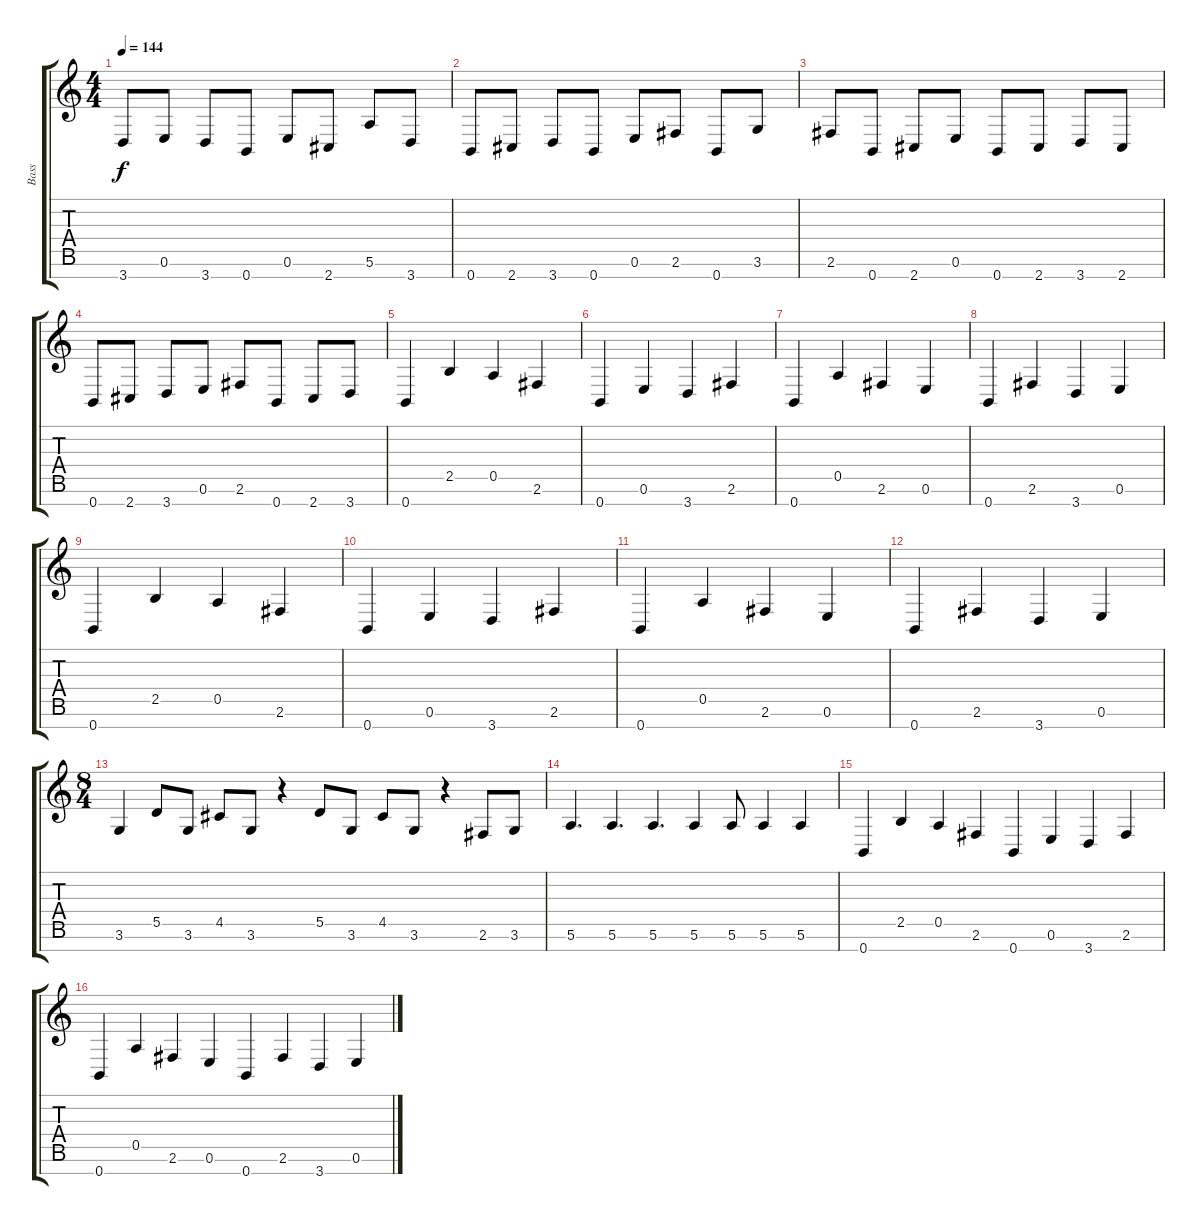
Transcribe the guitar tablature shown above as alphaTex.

\track ("Bass" "Bass") {instrument electricbassfinger}
\staff {score tabs}
\tuning (E4 B3 G3 D3 A2 E2 B1) {hide}
\ts (4 4)
\tempo 144
\clef g2
\ks c
3.7.8{dy f} 0.6.8 3.7.8 0.7.8 0.6.8 2.7.8 5.6.8 3.7.8 |
0.7.8 2.7.8 3.7.8 0.7.8 0.6.8 2.6.8 0.7.8 3.6.8 |
2.6.8 0.7.8 2.7.8 0.6.8 0.7.8 2.7.8 3.7.8 2.7.8 |
0.7.8 2.7.8 3.7.8 0.6.8 2.6.8 0.7.8 2.7.8 3.7.8 |
0.7.4 2.5.4 0.5.4 2.6.4 |
0.7.4 0.6.4 3.7.4 2.6.4 |
0.7.4 0.5.4 2.6.4 0.6.4 |
0.7.4 2.6.4 3.7.4 0.6.4 |
0.7.4 2.5.4 0.5.4 2.6.4 |
0.7.4 0.6.4 3.7.4 2.6.4 |
0.7.4 0.5.4 2.6.4 0.6.4 |
0.7.4 2.6.4 3.7.4 0.6.4 |
\ts (8 4)
3.6.4 5.5.8 3.6.8 4.5.8 3.6.8 r.4 5.5.8 3.6.8 4.5.8 3.6.8 r.4 2.6.8 3.6.8 |
5.6.4{d} 5.6.4{d} 5.6.4{d} 5.6.4 5.6.8 5.6.4 5.6.4 |
0.7.4 2.5.4 0.5.4 2.6.4 0.7.4 0.6.4 3.7.4 2.6.4 |
0.7.4 0.5.4 2.6.4 0.6.4 0.7.4 2.6.4 3.7.4 0.6.4
